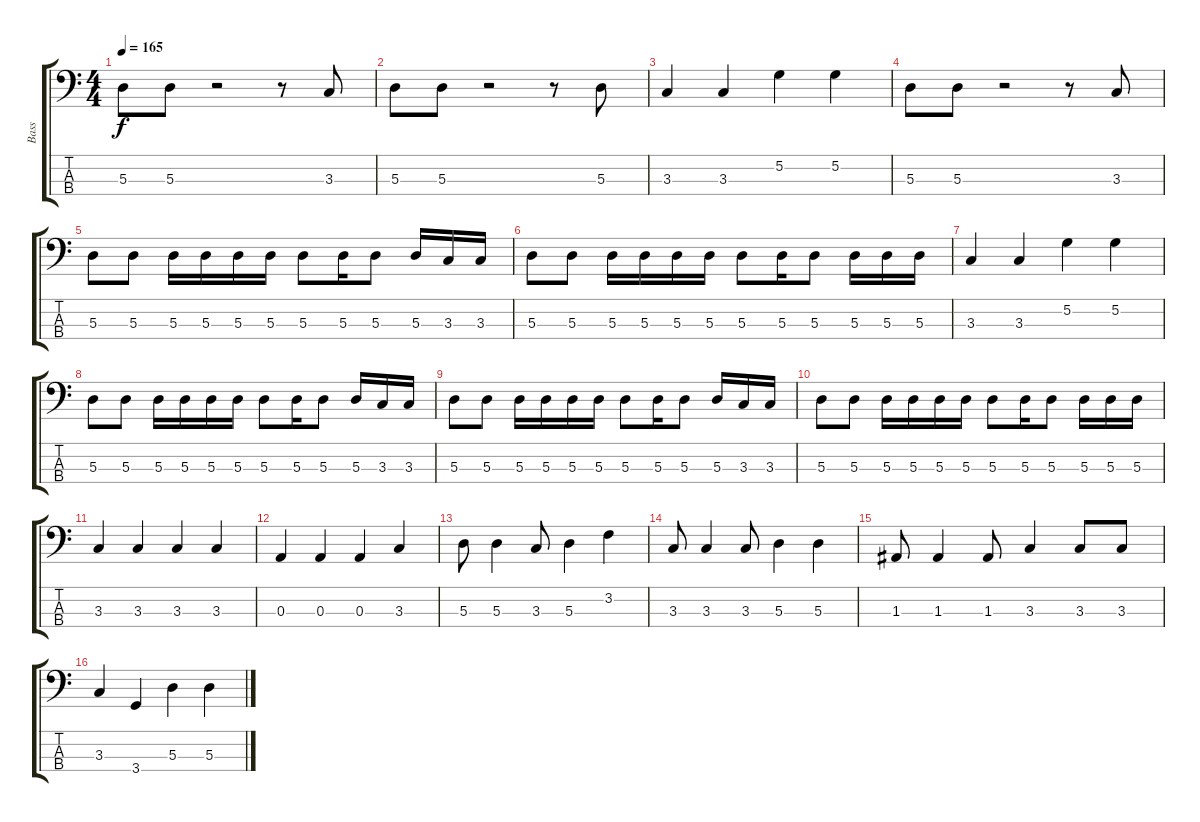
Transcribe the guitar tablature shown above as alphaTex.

\track ("Bass" "Bass") {instrument electricbasspick}
\staff {score tabs}
\tuning (G2 D2 A1 E1) {hide}
\ts (4 4)
\tempo 165
\clef f4
\ks c
5.3.8{dy f} 5.3.8 r.2 r.8 3.3.8 |
5.3.8 5.3.8 r.2 r.8 5.3.8 |
3.3.4 3.3.4 5.2.4 5.2.4 |
5.3.8 5.3.8 r.2 r.8 3.3.8 |
5.3.8 5.3.8 5.3.16 5.3.16 5.3.16 5.3.16 5.3.8 5.3.16 5.3.8 5.3.16 3.3.16 3.3.16 |
5.3.8 5.3.8 5.3.16 5.3.16 5.3.16 5.3.16 5.3.8 5.3.16 5.3.8 5.3.16 5.3.16 5.3.16 |
3.3.4 3.3.4 5.2.4 5.2.4 |
5.3.8 5.3.8 5.3.16 5.3.16 5.3.16 5.3.16 5.3.8 5.3.16 5.3.8 5.3.16 3.3.16 3.3.16 |
5.3.8 5.3.8 5.3.16 5.3.16 5.3.16 5.3.16 5.3.8 5.3.16 5.3.8 5.3.16 3.3.16 3.3.16 |
5.3.8 5.3.8 5.3.16 5.3.16 5.3.16 5.3.16 5.3.8 5.3.16 5.3.8 5.3.16 5.3.16 5.3.16 |
3.3.4 3.3.4 3.3.4 3.3.4 |
0.3.4 0.3.4 0.3.4 3.3.4 |
5.3.8 5.3.4 3.3.8 5.3.4 3.2.4 |
3.3.8 3.3.4 3.3.8 5.3.4 5.3.4 |
1.3.8 1.3.4 1.3.8 3.3.4 3.3.8 3.3.8 |
3.3.4 3.4.4 5.3.4 5.3.4
